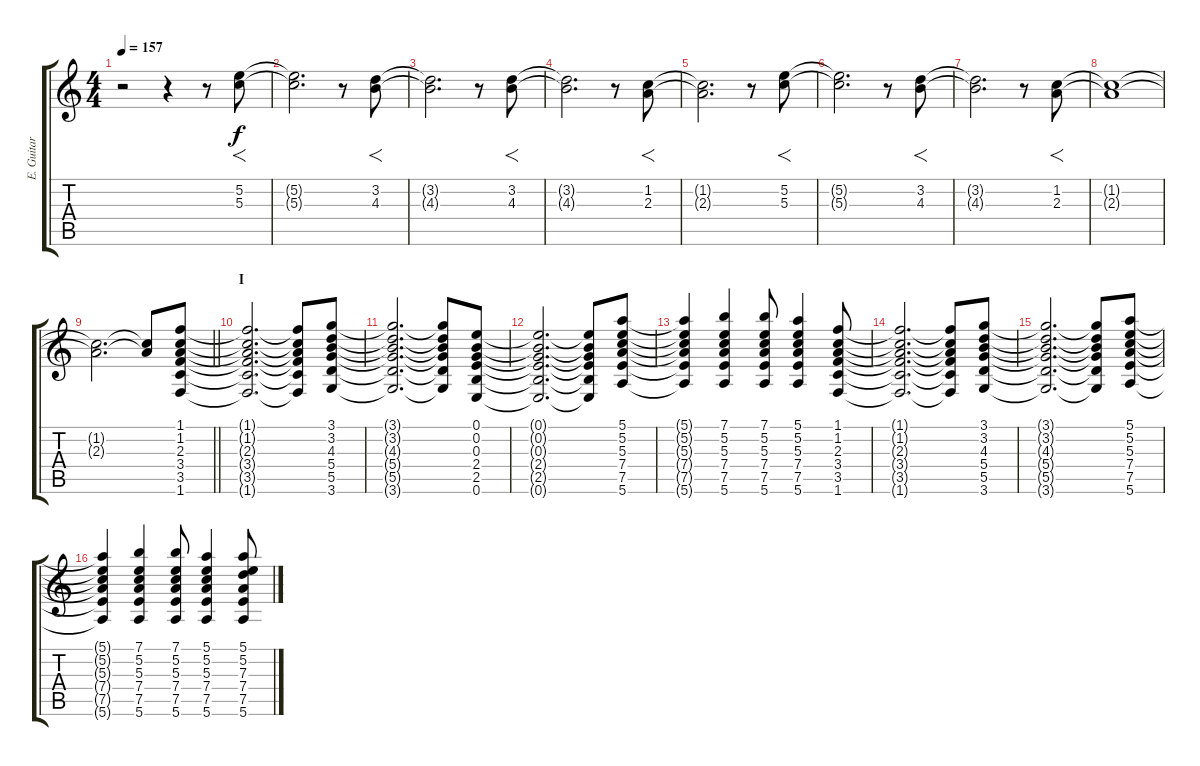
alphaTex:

\track ("E. Guitar II" "E. Guitar ") {instrument electricguitarclean}
\staff {score tabs}
\tuning (E4 B3 G3 D3 A2 E2) {hide}
\ts (4 4)
\tempo 157
\clef g2
\ks c
r.2{dy f} r.4 r.8 (5.2 5.3).8{f} |
(5.2{t} 5.3{t}).2{d} r.8 (3.2 4.3).8{f} |
(3.2{t} 4.3{t}).2{d} r.8 (3.2 4.3).8{f} |
(3.2{t} 4.3{t}).2{d} r.8 (1.2 2.3).8{f} |
(1.2{t} 2.3{t}).2{d} r.8 (5.2 5.3).8{f} |
(5.2{t} 5.3{t}).2{d} r.8 (3.2 4.3).8{f} |
(3.2{t} 4.3{t}).2{d} r.8 (1.2 2.3).8{f} |
(1.2{t} 2.3{t}).1 |
\barLineRight lightlight
(1.2{t} 2.3{t}).2{d} (1.2{t} 2.3{t}).8 (1.1 1.2 2.3 3.4 3.5 1.6).8 |
\section ("" "I")
(1.1{t} 1.2{t} 2.3{t} 3.4{t} 3.5{t} 1.6{t}).2{d} (1.1{t} 1.2{t} 2.3{t} 3.4{t} 3.5{t} 1.6{t}).8 (3.1 3.2 4.3 5.4 5.5 3.6).8 |
(3.1{t} 3.2{t} 4.3{t} 5.4{t} 5.5{t} 3.6{t}).2{d} (3.1{t} 3.2{t} 4.3{t} 5.4{t} 5.5{t} 3.6{t}).8 (0.1 0.2 0.3 2.4 2.5 0.6).8 |
(0.1{t} 0.2{t} 0.3{t} 2.4{t} 2.5{t} 0.6{t}).2{d} (0.1{t} 0.2{t} 0.3{t} 2.4{t} 2.5{t} 0.6{t}).8 (5.1 5.2 5.3 7.4 7.5 5.6).8 |
(5.1{t} 5.2{t} 5.3{t} 7.4{t} 7.5{t} 5.6{t}).4 (7.1 5.2 5.3 7.4 7.5 5.6).4 (7.1 5.2 5.3 7.4 7.5 5.6).8 (5.1 5.2 5.3 7.4 7.5 5.6).4 (1.1 1.2 2.3 3.4 3.5 1.6).8 |
(1.1{t} 1.2{t} 2.3{t} 3.4{t} 3.5{t} 1.6{t}).2{d} (1.1{t} 1.2{t} 2.3{t} 3.4{t} 3.5{t} 1.6{t}).8 (3.1 3.2 4.3 5.4 5.5 3.6).8 |
(3.1{t} 3.2{t} 4.3{t} 5.4{t} 5.5{t} 3.6{t}).2{d} (3.1{t} 3.2{t} 4.3{t} 5.4{t} 5.5{t} 3.6{t}).8 (5.1 5.2 5.3 7.4 7.5 5.6).8 |
(5.1{t} 5.2{t} 5.3{t} 7.4{t} 7.5{t} 5.6{t}).4 (7.1 5.2 5.3 7.4 7.5 5.6).4 (7.1 5.2 5.3 7.4 7.5 5.6).8 (5.1 5.2 5.3 7.4 7.5 5.6).4 (5.1 5.2 7.3 7.4 7.5 5.6).8
